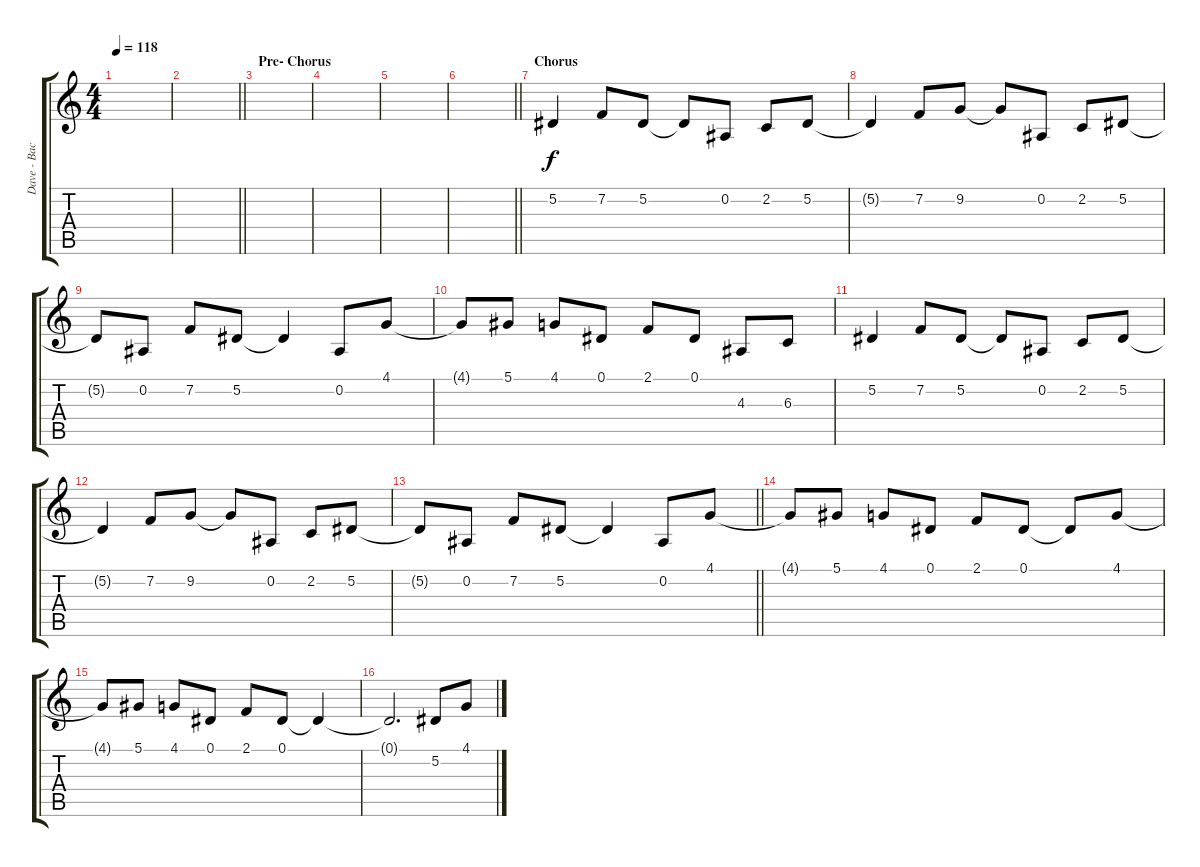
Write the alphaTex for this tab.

\track ("Dave - Backing Vocals" "Dave - Bac") {instrument bassoon}
\staff {score tabs}
\tuning (Eb4 Bb3 Gb3 Db3 Ab2 Eb2) {hide}
\ts (4 4)
\tempo 118
\clef g2
\ks c
|
\barLineRight lightlight
|
\section ("" "Pre- Chorus")
|
|
|
\barLineRight lightlight
|
\section ("" "Chorus")
5.2.4 7.2.8 5.2.8 5.2{t}.8 0.2.8 2.2.8 5.2.8 |
5.2{t}.4 7.2.8 9.2.8 9.2{t}.8 0.2.8 2.2.8 5.2.8 |
5.2{t}.8 0.2.8 7.2.8 5.2.8 5.2{t}.4 0.2.8 4.1.8 |
4.1{t}.8 5.1.8 4.1.8 0.1.8 2.1.8 0.1.8 4.3.8 6.3.8 |
5.2.4 7.2.8 5.2.8 5.2{t}.8 0.2.8 2.2.8 5.2.8 |
5.2{t}.4 7.2.8 9.2.8 9.2{t}.8 0.2.8 2.2.8 5.2.8 |
\barLineRight lightlight
5.2{t}.8 0.2.8 7.2.8 5.2.8 5.2{t}.4 0.2.8 4.1.8 |
4.1{t}.8 5.1.8 4.1.8 0.1.8 2.1.8 0.1.8 0.1{t}.8 4.1.8 |
4.1{t}.8 5.1.8 4.1.8 0.1.8 2.1.8 0.1.8 0.1{t}.4 |
0.1{t}.2{d} 5.2.8 4.1.8
